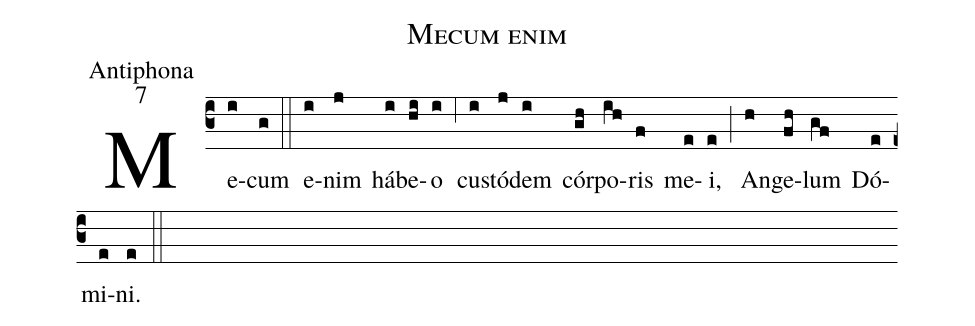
name:Mecum enim;
office-part:Antiphona;
mode:7;
%%
(c3) Me(i)cum(g) (::) e(i)nim(j) há(i)be(hi)o(i) (;6) cu(i)stó(j)dem(i) cór(gh)po(ih)ris(f) me(e)i,(e) (;) An(h)ge(fh)lum(gf) Dó(e)mi(e)ni.(e) (::)
